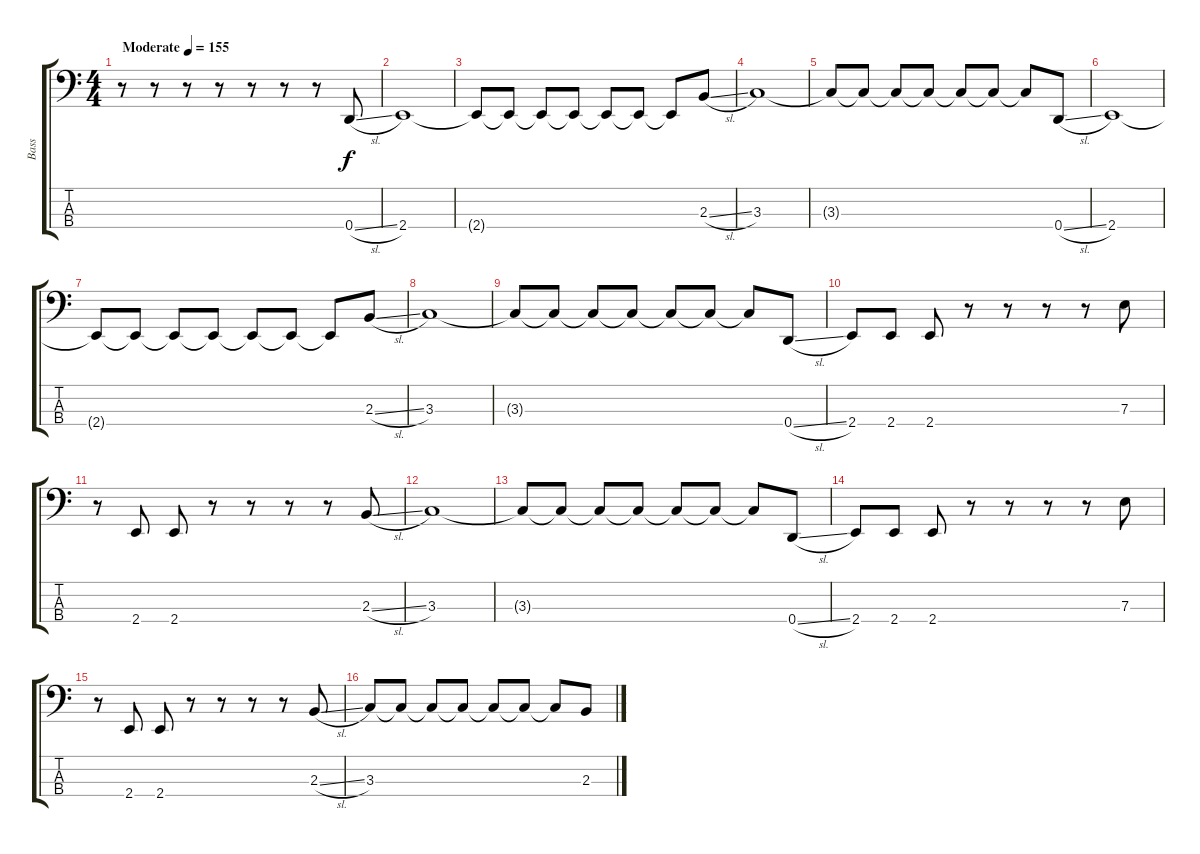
\track ("Bass" "Bass") {instrument electricbassfinger}
\staff {score tabs}
\tuning (G2 D2 A1 D1) {hide}
\ts (4 4)
\tempo (155 "Moderate")
\clef f4
\ks c
r.8{dy f instrument electricbassfinger} r.8 r.8 r.8 r.8 r.8 r.8 0.4{sl}.8 |
2.4.1 |
2.4{t}.8 2.4{t}.8 2.4{t}.8 2.4{t}.8 2.4{t}.8 2.4{t}.8 2.4{t}.8 2.3{sl}.8 |
3.3.1 |
3.3{t}.8 3.3{t}.8 3.3{t}.8 3.3{t}.8 3.3{t}.8 3.3{t}.8 3.3{t}.8 0.4{sl}.8 |
2.4.1 |
2.4{t}.8 2.4{t}.8 2.4{t}.8 2.4{t}.8 2.4{t}.8 2.4{t}.8 2.4{t}.8 2.3{sl}.8 |
3.3.1 |
3.3{t}.8 3.3{t}.8 3.3{t}.8 3.3{t}.8 3.3{t}.8 3.3{t}.8 3.3{t}.8 0.4{sl}.8 |
2.4.8 2.4.8 2.4.8 r.8 r.8 r.8 r.8 7.3.8 |
r.8 2.4.8 2.4.8 r.8 r.8 r.8 r.8 2.3{sl}.8 |
3.3.1 |
3.3{t}.8 3.3{t}.8 3.3{t}.8 3.3{t}.8 3.3{t}.8 3.3{t}.8 3.3{t}.8 0.4{sl}.8 |
2.4.8 2.4.8 2.4.8 r.8 r.8 r.8 r.8 7.3.8 |
r.8 2.4.8 2.4.8 r.8 r.8 r.8 r.8 2.3{sl}.8 |
3.3.8 3.3{t}.8 3.3{t}.8 3.3{t}.8 3.3{t}.8 3.3{t}.8 3.3{t}.8 2.3.8
